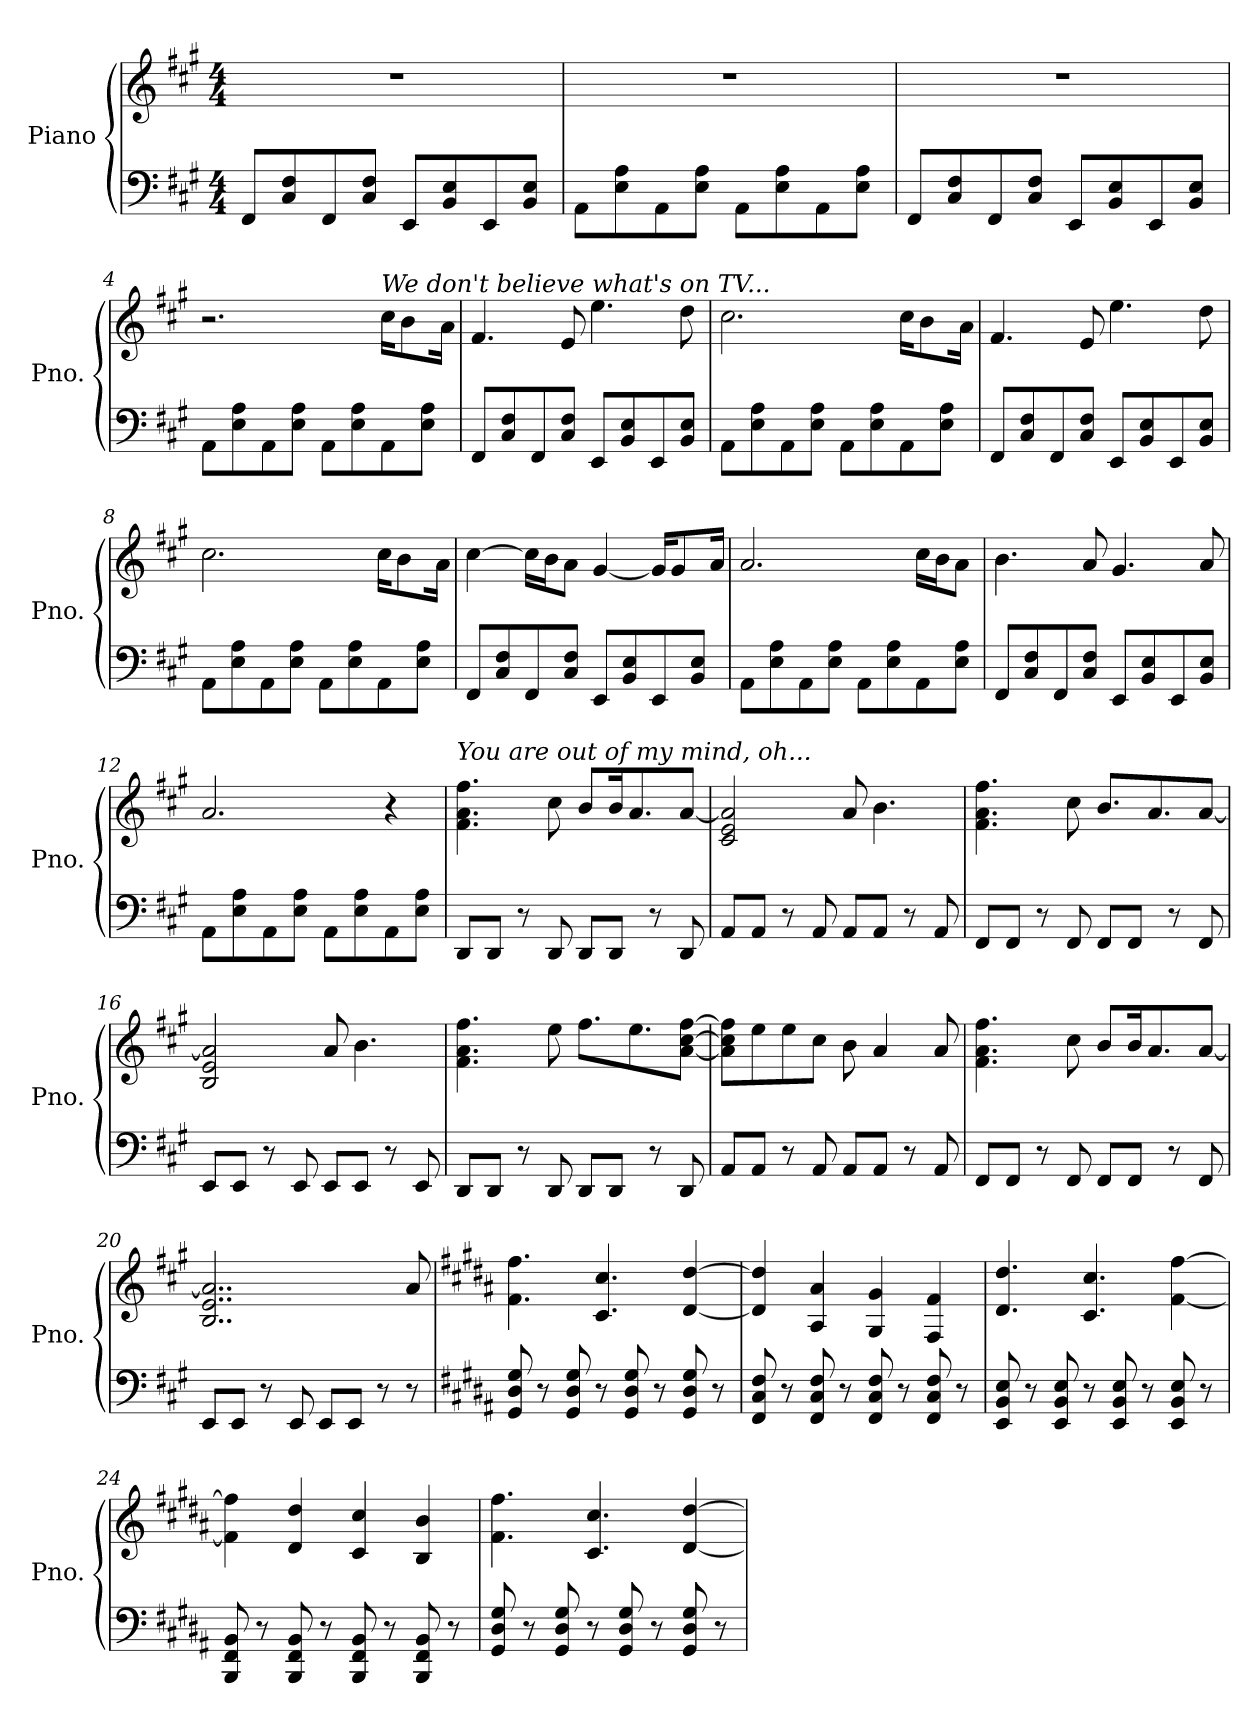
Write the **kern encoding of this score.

**kern	**kern
*part1	*part1
*staff2	*staff1
*I"Piano	*
*I'Pno.	*
*clefF4	*clefG2
*k[f#c#g#]	*k[f#c#g#]
*M4/4	*M4/4
*MM120	*MM120
=1	=1
8FF#/L	1r
8C#/ 8F#/	.
8FF#/	.
8C#/ 8F#/J	.
8EE/L	.
8BB/ 8E/	.
8EE/	.
8BB/ 8E/J	.
=2	=2
8AA\L	1r
8E\ 8A\	.
8AA\	.
8E\ 8A\J	.
8AA\L	.
8E\ 8A\	.
8AA\	.
8E\ 8A\J	.
=3	=3
8FF#/L	1r
8C#/ 8F#/	.
8FF#/	.
8C#/ 8F#/J	.
8EE/L	.
8BB/ 8E/	.
8EE/	.
8BB/ 8E/J	.
=4	=4
8AA\L	2.r
8E\ 8A\	.
8AA\	.
8E\ 8A\J	.
8AA\L	.
8E\ 8A\	.
!	!LO:TX:a:i:t=We don't believe what's on TV...
8AA\	16cc#\KL
.	8b\
8E\ 8A\J	.
.	16a\Jk
=5	=5
8FF#/L	4.f#/
8C#/ 8F#/	.
8FF#/	.
8C#/ 8F#/J	8e/
8EE/L	4.ee\
8BB/ 8E/	.
8EE/	.
8BB/ 8E/J	8dd\
!!LO:LB:g=z
=6	=6
8AA\L	2.cc#\
8E\ 8A\	.
8AA\	.
8E\ 8A\J	.
8AA\L	.
8E\ 8A\	.
8AA\	16cc#\KL
.	8b\
8E\ 8A\J	.
.	16a\Jk
=7	=7
8FF#/L	4.f#/
8C#/ 8F#/	.
8FF#/	.
8C#/ 8F#/J	8e/
8EE/L	4.ee\
8BB/ 8E/	.
8EE/	.
8BB/ 8E/J	8dd\
=8	=8
8AA\L	2.cc#\
8E\ 8A\	.
8AA\	.
8E\ 8A\J	.
8AA\L	.
8E\ 8A\	.
8AA\	16cc#\KL
.	8b\
8E\ 8A\J	.
.	16a\Jk
=9	=9
8FF#/L	[4cc#\
8C#/ 8F#/	.
8FF#/	16cc#\LL]
.	16b\J
8C#/ 8F#/J	8a\J
8EE/L	[4g#/
8BB/ 8E/	.
8EE/	16g#/KL]
.	8g#/
8BB/ 8E/J	.
.	16a/Jk
!!LO:LB:g=z
=10	=10
8AA\L	2.a/
8E\ 8A\	.
8AA\	.
8E\ 8A\J	.
8AA\L	.
8E\ 8A\	.
8AA\	16cc#\LL
.	16b\J
8E\ 8A\J	8a\J
=11	=11
8FF#/L	4.b\
8C#/ 8F#/	.
8FF#/	.
8C#/ 8F#/J	8a/
8EE/L	4.g#/
8BB/ 8E/	.
8EE/	.
8BB/ 8E/J	8a/
=12	=12
8AA\L	2.a/
8E\ 8A\	.
8AA\	.
8E\ 8A\J	.
8AA\L	.
8E\ 8A\	.
8AA\	4r
8E\ 8A\J	.
=13	=13
*	*MM115
!	!LO:TX:a:i:t=You are out of my mind, oh...
8DD/L	4.f#\ 4.a\ 4.ff#\
8DD/J	.
8r	.
8DD/	8cc#\
8DD/L	8b/L
8DD/J	16b/K
.	8.a/
8r	.
8DD/	[8a/J
!!LO:LB:g=z
=14	=14
8AA/L	2c#/ 2e/ 2a/]
8AA/J	.
8r	.
8AA/	.
8AA/L	8a/
8AA/J	4.b\
8r	.
8AA/	.
=15	=15
8FF#/L	4.f#\ 4.a\ 4.ff#\
8FF#/J	.
8r	.
8FF#/	8cc#\
8FF#/L	8.b/L
8FF#/J	.
.	8.a/
8r	.
8FF#/	[8a/J
=16	=16
8EE/L	2B/ 2e/ 2a/]
8EE/J	.
8r	.
8EE/	.
8EE/L	8a/
8EE/J	4.b\
8r	.
8EE/	.
=17	=17
8DD/L	4.f#\ 4.a\ 4.ff#\
8DD/J	.
8r	.
8DD/	8ee\
8DD/L	8.ff#\L
8DD/J	.
.	8.ee\
8r	.
8DD/	[8a\ [8cc#\ [8ff#\J
!!LO:LB:g=z
=18	=18
8AA/L	8a\] 8cc#\] 8ff#\]L
8AA/J	8ee\
8r	8ee\
8AA/	8cc#\J
8AA/L	8b\
8AA/J	4a/
8r	.
8AA/	8a/
=19	=19
8FF#/L	4.f#\ 4.a\ 4.ff#\
8FF#/J	.
8r	.
8FF#/	8cc#\
8FF#/L	8b/L
8FF#/J	16b/K
.	8.a/
8r	.
8FF#/	[8a/J
=20	=20
8EE/L	2..B/ 2..e/ 2..a/]
8EE/J	.
8r	.
8EE/	.
8EE/L	.
8EE/J	.
8r	.
8r	8a/
=21	=21
*k[f#c#g#d#a#]	*k[f#c#g#d#a#]
*	*MM180
8GG#/ 8D#/ 8G#/	4.f#\ 4.ff#\
8r	.
8GG#/ 8D#/ 8G#/	.
8r	4.c#/ 4.cc#/
8GG#/ 8D#/ 8G#/	.
8r	.
8GG#/ 8D#/ 8G#/	[4d#/ [4dd#/
8r	.
!!LO:PB:g=z
=22	=22
8FF#/ 8C#/ 8F#/	4d#/] 4dd#/]
8r	.
8FF#/ 8C#/ 8F#/	4A#/ 4a#/
8r	.
8FF#/ 8C#/ 8F#/	4G#/ 4g#/
8r	.
8FF#/ 8C#/ 8F#/	4F#/ 4f#/
8r	.
=23	=23
8EE/ 8BB/ 8E/	4.d#/ 4.dd#/
8r	.
8EE/ 8BB/ 8E/	.
8r	4.c#/ 4.cc#/
8EE/ 8BB/ 8E/	.
8r	.
8EE/ 8BB/ 8E/	[4f#\ [4ff#\
8r	.
=24	=24
8BBB/ 8FF#/ 8BB/	4f#\] 4ff#\]
8r	.
8BBB/ 8FF#/ 8BB/	4d#/ 4dd#/
8r	.
8BBB/ 8FF#/ 8BB/	4c#/ 4cc#/
8r	.
8BBB/ 8FF#/ 8BB/	4B/ 4b/
8r	.
=25	=25
8GG#/ 8D#/ 8G#/	4.f#\ 4.ff#\
8r	.
8GG#/ 8D#/ 8G#/	.
8r	4.c#/ 4.cc#/
8GG#/ 8D#/ 8G#/	.
8r	.
8GG#/ 8D#/ 8G#/	[4d#/ [4dd#/
8r	.
=	=
*-	*-
